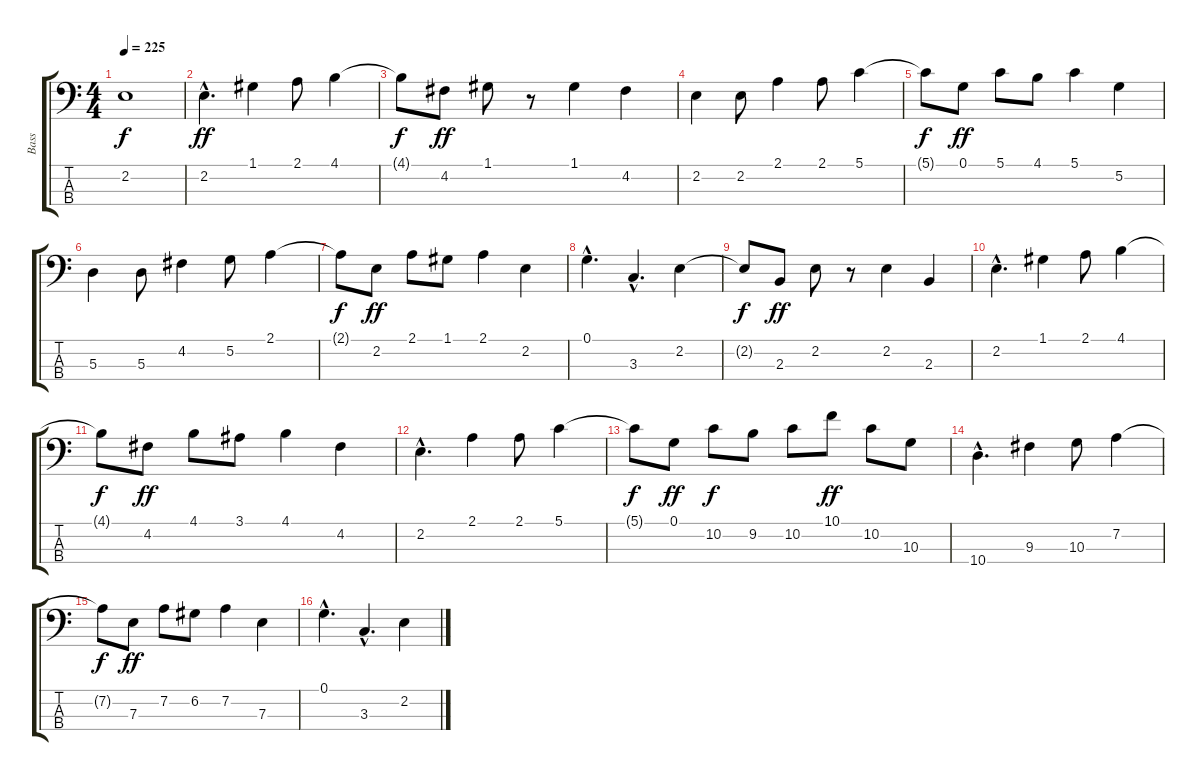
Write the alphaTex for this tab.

\track ("Bass" "Bass") {instrument electricbasspick}
\staff {score tabs}
\tuning (G2 D2 A1 E1) {hide}
\ts (4 4)
\tempo 225
\clef f4
\ks c
2.2{t}.1{dy f} |
2.2{hac}.4{d dy ff} 1.1.4 2.1.8 4.1.4 |
4.1{t}.8{dy f} 4.2.8{dy ff} 1.1.8 r.8 1.1.4 4.2.4 |
2.2.4 2.2.8 2.1.4 2.1.8 5.1.4 |
5.1{t}.8{dy f} 0.1.8{dy ff} 5.1.8 4.1.8 5.1.4 5.2.4 |
5.3.4 5.3.8 4.2.4 5.2.8 2.1.4 |
2.1{t}.8{dy f} 2.2.8{dy ff} 2.1.8 1.1.8 2.1.4 2.2.4 |
0.1{hac}.4{d} 3.3{hac}.4{d} 2.2.4 |
2.2{t}.8{dy f} 2.3.8{dy ff} 2.2.8 r.8 2.2.4 2.3.4 |
2.2{hac}.4{d} 1.1.4 2.1.8 4.1.4 |
4.1{t}.8{dy f} 4.2.8{dy ff} 4.1.8 3.1.8 4.1.4 4.2.4 |
2.2{hac}.4{d} 2.1.4 2.1.8 5.1.4 |
5.1{t}.8{dy f} 0.1.8{dy ff} 10.2.8{dy f} 9.2.8 10.2.8 10.1.8{dy ff} 10.2.8 10.3.8 |
10.4{hac}.4{d} 9.3.4 10.3.8 7.2.4 |
7.2{t}.8{dy f} 7.3.8{dy ff} 7.2.8 6.2.8 7.2.4 7.3.4 |
0.1{hac}.4{d} 3.3{hac}.4{d} 2.2.4
